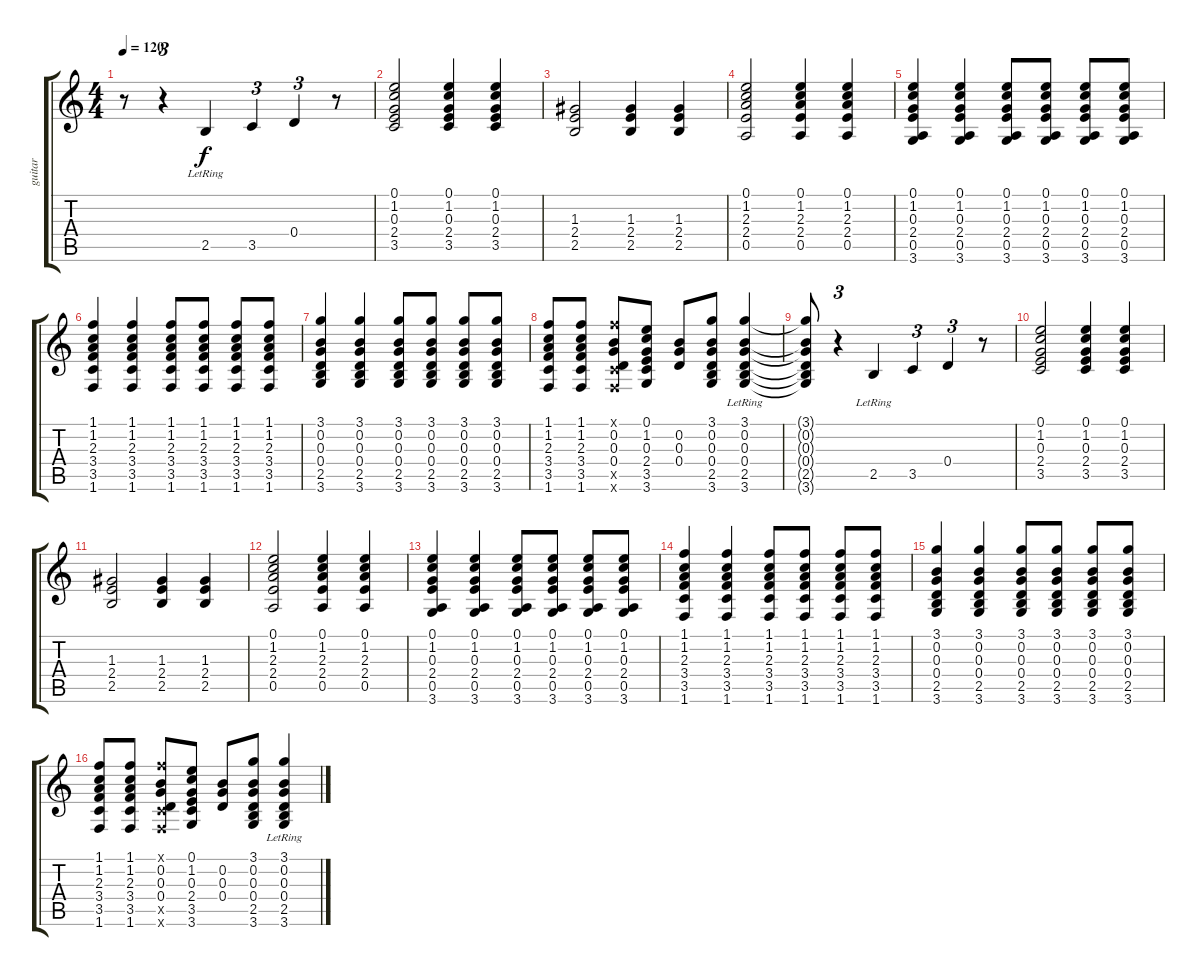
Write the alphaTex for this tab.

\track ("guitar" "guitar") {instrument electricguitarmuted}
\staff {score tabs}
\tuning (E4 B3 G3 D3 A2 E2) {hide}
\ts (4 4)
\tempo 120
\clef g2
\ks c
r.8{dy f instrument electricguitarmuted} r.4{tu (3 2)} 2.5{lr}.4 3.5.4{tu (3 2)} 0.4.4{tu (3 2)} r.8 |
(0.1 1.2 0.3 2.4 3.5).2 (0.1 1.2 0.3 2.4 3.5).4 (0.1 1.2 0.3 2.4 3.5).4 |
(1.3 2.4 2.5).2 (1.3 2.4 2.5).4 (1.3 2.4 2.5).4 |
(0.1 1.2 2.3 2.4 0.5).2 (0.1 1.2 2.3 2.4 0.5).4 (0.1 1.2 2.3 2.4 0.5).4 |
(0.1 1.2 0.3 2.4 0.5 3.6).4 (0.1 1.2 0.3 2.4 0.5 3.6).4 (0.1 1.2 0.3 2.4 0.5 3.6).8 (0.1 1.2 0.3 2.4 0.5 3.6).8 (0.1 1.2 0.3 2.4 0.5 3.6).8 (0.1 1.2 0.3 2.4 0.5 3.6).8 |
(1.1 1.2 2.3 3.4 3.5 1.6).4 (1.1 1.2 2.3 3.4 3.5 1.6).4 (1.1 1.2 2.3 3.4 3.5 1.6).8 (1.1 1.2 2.3 3.4 3.5 1.6).8 (1.1 1.2 2.3 3.4 3.5 1.6).8 (1.1 1.2 2.3 3.4 3.5 1.6).8 |
(3.1 0.2 0.3 0.4 2.5 3.6).4 (3.1 0.2 0.3 0.4 2.5 3.6).4 (3.1 0.2 0.3 0.4 2.5 3.6).8 (3.1 0.2 0.3 0.4 2.5 3.6).8 (3.1 0.2 0.3 0.4 2.5 3.6).8 (3.1 0.2 0.3 0.4 2.5 3.6).8 |
(1.1 1.2 2.3 3.4 3.5 1.6).8 (1.1 1.2 2.3 3.4 3.5 1.6).8 (1.1{x} 0.2 0.3 0.4 3.5{x} 1.6{x}).8 (0.1 1.2 0.3 2.4 3.5 3.6).8 (0.2 0.3 0.4).8 (3.1 0.2 0.3 0.4 2.5 3.6).8 (3.1 0.2 0.3 0.4 2.5 3.6{lr}).4 |
(3.1{t} 0.2{t} 0.3{t} 0.4{t} 2.5{t} 3.6{t}).8 r.4{tu (3 2)} 2.5{lr}.4 3.5.4{tu (3 2)} 0.4.4{tu (3 2)} r.8 |
(0.1 1.2 0.3 2.4 3.5).2 (0.1 1.2 0.3 2.4 3.5).4 (0.1 1.2 0.3 2.4 3.5).4 |
(1.3 2.4 2.5).2 (1.3 2.4 2.5).4 (1.3 2.4 2.5).4 |
(0.1 1.2 2.3 2.4 0.5).2 (0.1 1.2 2.3 2.4 0.5).4 (0.1 1.2 2.3 2.4 0.5).4 |
(0.1 1.2 0.3 2.4 0.5 3.6).4 (0.1 1.2 0.3 2.4 0.5 3.6).4 (0.1 1.2 0.3 2.4 0.5 3.6).8 (0.1 1.2 0.3 2.4 0.5 3.6).8 (0.1 1.2 0.3 2.4 0.5 3.6).8 (0.1 1.2 0.3 2.4 0.5 3.6).8 |
(1.1 1.2 2.3 3.4 3.5 1.6).4 (1.1 1.2 2.3 3.4 3.5 1.6).4 (1.1 1.2 2.3 3.4 3.5 1.6).8 (1.1 1.2 2.3 3.4 3.5 1.6).8 (1.1 1.2 2.3 3.4 3.5 1.6).8 (1.1 1.2 2.3 3.4 3.5 1.6).8 |
(3.1 0.2 0.3 0.4 2.5 3.6).4 (3.1 0.2 0.3 0.4 2.5 3.6).4 (3.1 0.2 0.3 0.4 2.5 3.6).8 (3.1 0.2 0.3 0.4 2.5 3.6).8 (3.1 0.2 0.3 0.4 2.5 3.6).8 (3.1 0.2 0.3 0.4 2.5 3.6).8 |
(1.1 1.2 2.3 3.4 3.5 1.6).8 (1.1 1.2 2.3 3.4 3.5 1.6).8 (1.1{x} 0.2 0.3 0.4 3.5{x} 1.6{x}).8 (0.1 1.2 0.3 2.4 3.5 3.6).8 (0.2 0.3 0.4).8 (3.1 0.2 0.3 0.4 2.5 3.6).8 (3.1 0.2 0.3 0.4 2.5 3.6{lr}).4
